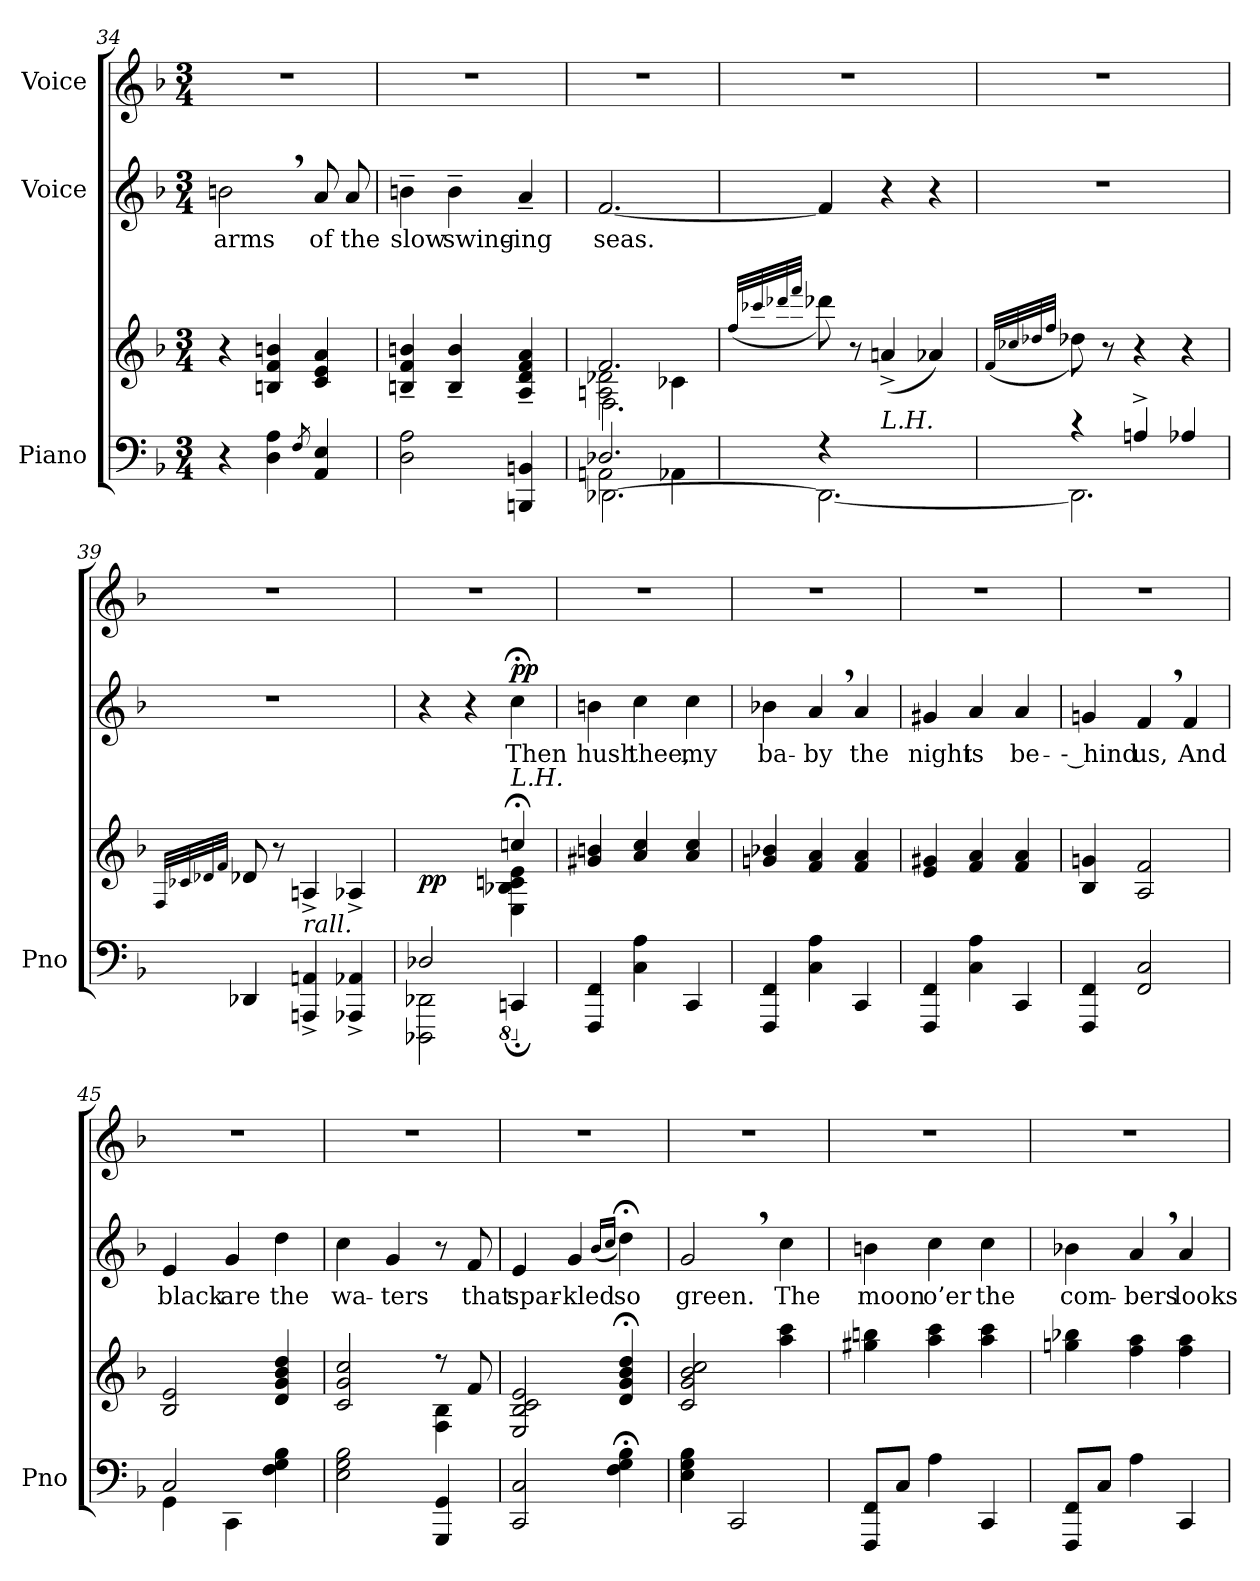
**kern	**kern	**dynam	**kern	**text	**dynam	**kern
*part3	*part3	*part3	*part2	*part2	*part2	*part1
*staff4	*staff3	*staff3/4	*staff2	*staff2	*staff2	*staff1
*I"Piano	*	*	*I"Voice	*	*	*I"Voice
*I'Pno	*	*	*	*	*	*
*clefF4	*clefG2	*	*clefG2	*	*	*clefG2
*k[b-]	*k[b-]	*	*k[b-]	*	*	*k[b-]
*M3/4	*M3/4	*	*M3/4	*	*	*M3/4
=34	=34	=34	=34	=34	=34	=34
4r	4r	.	2bn,\	arms	.	2.r
4D\ 4A\	4Bn/ 4f/ 4bn/	.	.	.	.	.
8qF/	.	.	.	.	.	.
4AA/ 4E/	4c/ 4e/ 4a/	.	8a/	of	.	.
.	.	.	8a/	the	.	.
=35	=35	=35	=35	=35	=35	=35
2D\ 2A\	4Bn/~> 4f/~> 4bn/~>	.	4bn~\	slow	.	2.r
.	4B/~> 4b/~>	.	4b~\	swing-	.	.
4BBBn/ 4BBn/	4A/~> 4d/~> 4f/~> 4a/~>	.	4a~>/	-ing	.	.
=36	=36	=36	=36	=36	=36	=36
*^	*^	*	*	*	*	*
*	*^	*	*^	*	*	*	*	*
2.D-X/	2AAn\	[2.DD-X\	2.f/	2An\ 2d-X\	2.F\	.	[2.f/	seas.	.	2.r
.	4AA-X\	.	.	4c-X\	.	.	.	.	.	.
*v	*v	*v	*	*	*	*	*	*	*	*
*	*v	*v	*v	*	*	*	*	*
=37	=37	=37	=37	=37	=37	=37
.	(32qff/LLL	.	.	.	.	.
.	32qccc-X/	.	.	.	.	.
.	32qddd-X/	.	.	.	.	.
.	32qfff/JJJ	.	.	.	.	.
*^	*^	*	*	*	*	*
4r	2.DD-\_	8ddd-\)	4ryy	.	4f/]	.	.	2.r
.	.	8r	.	.	.	.	.	.
!LO:TX:a:i:t=L.H.	!	!	!	!	!	!	!	!
2ryy	.	4ryy	(4an^>/	.	4r	.	.	.
.	.	4ryy	4a-X/)	.	4r	.	.	.
*	*	*v	*v	*	*	*	*	*
=38	=38	=38	=38	=38	=38	=38	=38
.	.	(32qf/LLL	.	.	.	.	.
.	.	32qcc-X/	.	.	.	.	.
.	.	32qdd-X/	.	.	.	.	.
.	.	32qff/JJJ	.	.	.	.	.
4r	2.DD-\]	8dd-\)	.	2.r	.	.	2.r
.	.	8r	.	.	.	.	.
4An^>/	.	4r	.	.	.	.	.
4A-X/	.	4r	.	.	.	.	.
*v	*v	*	*	*	*	*	*
=39	=39	=39	=39	=39	=39	=39
.	32qF/LLL	.	.	.	.	.
.	32qc-X/	.	.	.	.	.
.	32qd-X/	.	.	.	.	.
.	32qf/JJJ	.	.	.	.	.
4DD-X/	8d-/	.	2.r	.	.	2.r
.	8r	.	.	.	.	.
!LO:TX:i:t=rall.	!	!	!	!	!	!
4AAAn/^ 4AAn/^	4An^>/	.	.	.	.	.
4AAA-X/^ 4AA-X/^	4A-X^>/	.	.	.	.	.
=40	=40	=40	=40	=40	=40	=40
*^	*^	*	*	*	*	*
!	!	!	!	!LO:DY:b	!	!	!	!
2D-X/	2DDD-X\ 2DD-X\	2ryy	2ryy	pp	4r	.	.	2.r
.	.	.	.	.	4r	.	.	.
*8ba	*	*	*	*	*	*	*	*
!	!	!LO:TX:a:i:t=L.H.	!	!	!	!	!	!
!	!	!	!	!	!	!	!LO:DY:a	!
4ryy	4CCCn;</	4ccn;</	4E\ 4B-X\ 4cn\ 4e\	.	4cc;<\	Then	pp	.
*v	*v	*	*	*	*	*	*	*
*	*v	*v	*	*	*	*	*
=41	=41	=41	=41	=41	=41	=41
*X8ba	*	*	*	*	*	*
*^	*^	*	*	*	*	*
!LO:TX:a:i:t=a tempo	!	!	!	!	!	!	!	!
*v	*v	*	*	*	*	*	*	*
*	*v	*v	*	*	*	*	*
4FFF/ 4FF/	4g#X/ 4bn/	.	4bn\	hush	.	2.r
4C\ 4A\	4a/ 4cc/	.	4cc\	thee,	.	.
4CC/	4a/ 4cc/	.	4cc\	my	.	.
=42	=42	=42	=42	=42	=42	=42
4FFF/ 4FF/	4gn/ 4b-X/	.	4b-X\	ba-	.	2.r
4C\ 4A\	4f/ 4a/	.	4a,/	-by	.	.
4CC/	4f/ 4a/	.	4a/	the	.	.
=43	=43	=43	=43	=43	=43	=43
4FFF/ 4FF/	4e/ 4g#X/	.	4g#X/	night	.	2.r
4C\ 4A\	4f/ 4a/	.	4a/	is	.	.
4CC/	4f/ 4a/	.	4a/	be-	.	.
=44	=44	=44	=44	=44	=44	=44
4FFF/ 4FF/	4B-/ 4gn/	.	4gn/	-- hind	.	2.r
2FF/ 2C/	2A/ 2f/	.	4f,/	us,	.	.
.	.	.	4f/	And	.	.
=45	=45	=45	=45	=45	=45	=45
*^	*	*	*	*	*	*
2C/	4GG\	2B-/ 2e/	.	4e/	black	.	2.r
.	4CC\	.	.	4g/	are	.	.
4F\ 4G\ 4B-\	4ryy	4d/ 4g/ 4b-/ 4dd/	.	4dd\	the	.	.
*v	*v	*	*	*	*	*	*
=46	=46	=46	=46	=46	=46	=46
*	*^	*	*	*	*	*
2E\ 2G\ 2B-\	2c/ 2g/ 2cc/	2ryy	.	4cc\	wa-	.	2.r
.	.	.	.	4g/	-ters	.	.
4GGG/ 4GG/	8r	4F\ 4B-\	.	8r	.	.	.
.	8f/	.	.	8f/	that	.	.
*	*v	*v	*	*	*	*	*
=47	=47	=47	=47	=47	=47	=47
2CC/ 2C/	2E/ 2B-/ 2c/ 2e/	.	4e/	spar-	.	2.r
.	.	.	4g/	-kled	.	.
.	.	.	(16qb-/LL	.	.	.
.	.	.	16qcc/JJ	.	.	.
4F\;< 4G\;< 4B-\;<	4d/;< 4g/;< 4b-/;< 4dd/;<	.	4dd;<\)	so	.	.
=48	=48	=48	=48	=48	=48	=48
4E\ 4G\ 4B-\	2c/ 2g/ 2b-/ 2cc/	.	2g,/	green.	.	2.r
2CC/	.	.	.	.	.	.
.	4aa\ 4ccc\	.	4cc\	The	.	.
=49	=49	=49	=49	=49	=49	=49
8FFF/ 8FF/L	4gg#X\ 4bbn\	.	4bn\	moon	.	2.r
8C/J	.	.	.	.	.	.
4A\	4aa\ 4ccc\	.	4cc\	o’er	.	.
4CC/	4aa\ 4ccc\	.	4cc\	the	.	.
=50	=50	=50	=50	=50	=50	=50
8FFF/ 8FF/L	4ggn\ 4bb-X\	.	4b-X\	com-	.	2.r
8C/J	.	.	.	.	.	.
4A\	4ff\ 4aa\	.	4a,/	-bers	.	.
4CC/	4ff\ 4aa\	.	4a/	looks	.	.
=	=	=	=	=	=	=
*-	*-	*-	*-	*-	*-	*-
